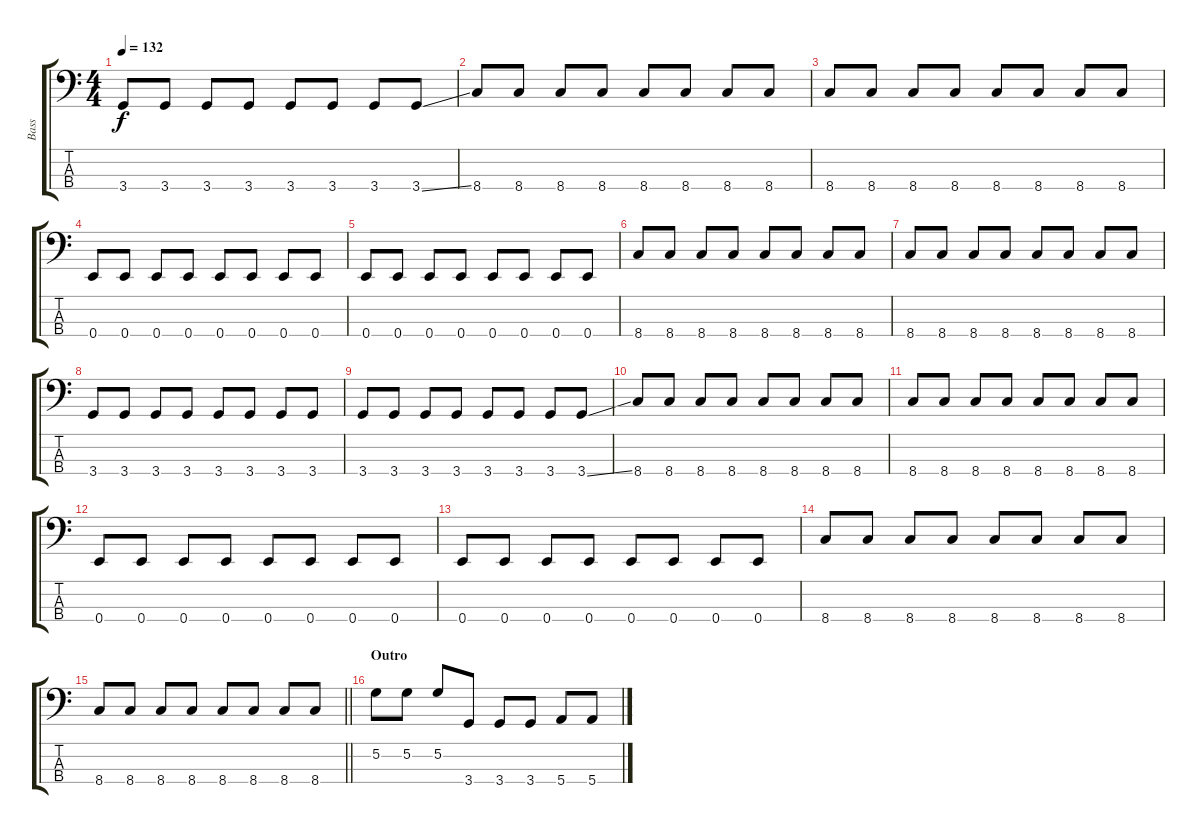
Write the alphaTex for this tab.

\track ("Bass" "Bass") {instrument electricbasspick}
\staff {score tabs}
\tuning (G2 D2 A1 E1) {hide}
\ts (4 4)
\tempo 132
\clef f4
\ks c
3.4.8{dy f} 3.4.8 3.4.8 3.4.8 3.4.8 3.4.8 3.4.8 3.4{ss}.8 |
8.4.8 8.4.8 8.4.8 8.4.8 8.4.8 8.4.8 8.4.8 8.4.8 |
8.4.8 8.4.8 8.4.8 8.4.8 8.4.8 8.4.8 8.4.8 8.4.8 |
0.4.8 0.4.8 0.4.8 0.4.8 0.4.8 0.4.8 0.4.8 0.4.8 |
0.4.8 0.4.8 0.4.8 0.4.8 0.4.8 0.4.8 0.4.8 0.4.8 |
8.4.8 8.4.8 8.4.8 8.4.8 8.4.8 8.4.8 8.4.8 8.4.8 |
8.4.8 8.4.8 8.4.8 8.4.8 8.4.8 8.4.8 8.4.8 8.4.8 |
3.4.8 3.4.8 3.4.8 3.4.8 3.4.8 3.4.8 3.4.8 3.4.8 |
3.4.8 3.4.8 3.4.8 3.4.8 3.4.8 3.4.8 3.4.8 3.4{ss}.8 |
8.4.8 8.4.8 8.4.8 8.4.8 8.4.8 8.4.8 8.4.8 8.4.8 |
8.4.8 8.4.8 8.4.8 8.4.8 8.4.8 8.4.8 8.4.8 8.4.8 |
0.4.8 0.4.8 0.4.8 0.4.8 0.4.8 0.4.8 0.4.8 0.4.8 |
0.4.8 0.4.8 0.4.8 0.4.8 0.4.8 0.4.8 0.4.8 0.4.8 |
8.4.8 8.4.8 8.4.8 8.4.8 8.4.8 8.4.8 8.4.8 8.4.8 |
\barLineRight lightlight
8.4.8 8.4.8 8.4.8 8.4.8 8.4.8 8.4.8 8.4.8 8.4.8 |
\section ("" "Outro")
5.2.8 5.2.8 5.2.8 3.4.8 3.4.8 3.4.8 5.4.8 5.4.8
